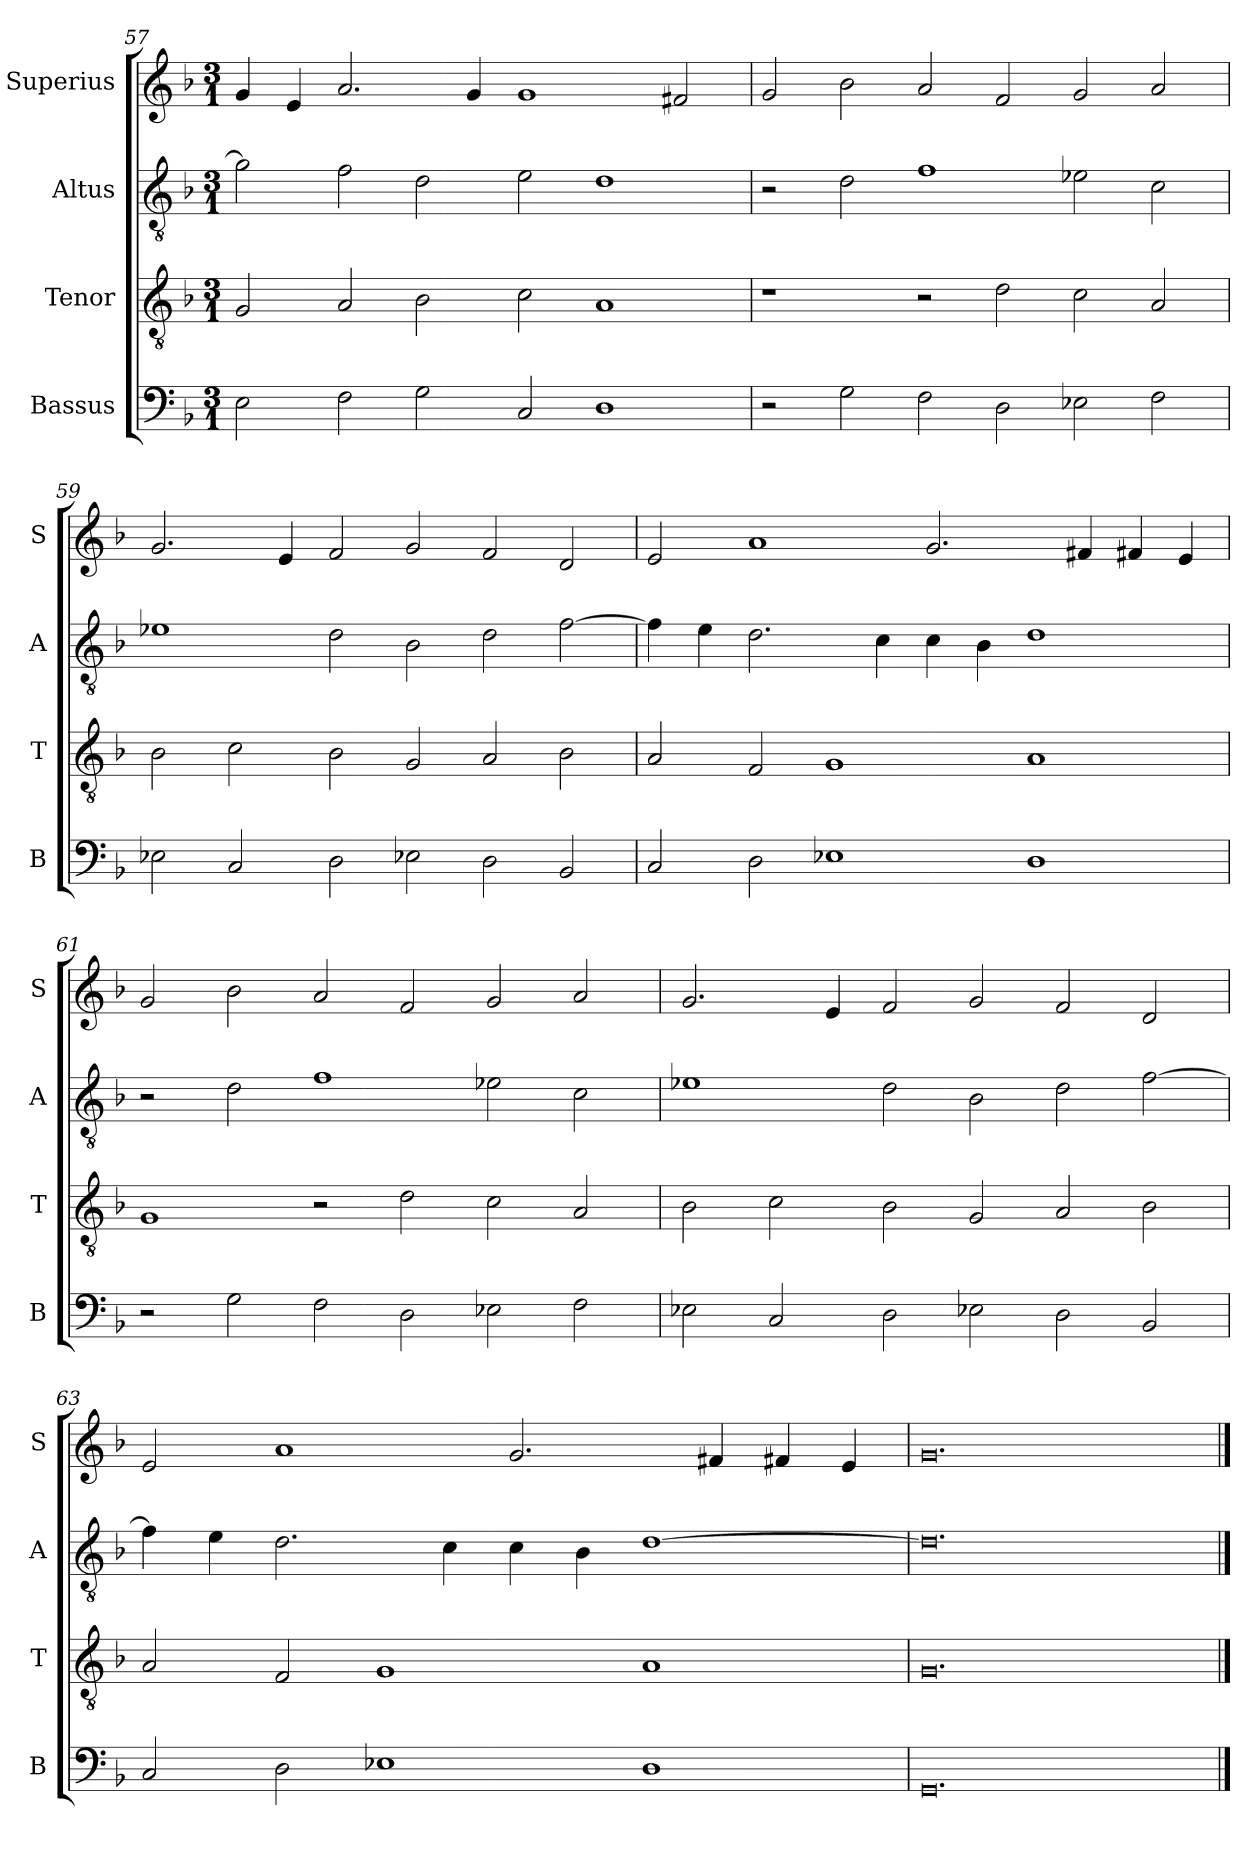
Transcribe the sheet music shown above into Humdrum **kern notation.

**kern	**kern	**kern	**kern
*part4	*part3	*part2	*part1
*staff4	*staff3	*staff2	*staff1
*I"Bassus	*I"Tenor	*I"Altus	*I"Superius
*I'B	*I'T	*I'A	*I'S
*clefF4	*clefGv2	*clefGv2	*clefG2
*k[b-]	*k[b-]	*k[b-]	*k[b-]
*M3/1	*M3/1	*M3/1	*M3/1
=57	=57	=57	=57
2E\	2G/	2g\]	4g/
.	.	.	4e/
2F\	2A/	2f\	2.a/
2G\	2B-\	2d\	.
.	.	.	4g/
2C/	2c\	2e\	1g
1D	1A	1d	.
.	.	.	2f#X/
=58	=58	=58	=58
2r	1r	2r	2g/
2G\	.	2d\	2b-\
2F\	2r	1f	2a/
2D\	2d\	.	2f/
2E-X\	2c\	2e-X\	2g/
2F\	2A/	2c\	2a/
=59	=59	=59	=59
2E-X\	2B-\	1e-X	2.g/
2C/	2c\	.	.
.	.	.	4e/
2D\	2B-\	2d\	2f/
2E-X\	2G/	2B-\	2g/
2D\	2A/	2d\	2f/
2BB-/	2B-\	[2f\	2d/
=60	=60	=60	=60
2C/	2A/	4f\]	2e/
.	.	4e\	.
2D\	2F/	2.d\	1a
1E-X	1G	.	.
.	.	4c\	.
.	.	4c\	2.g/
.	.	4B-\	.
1D	1A	1d	.
.	.	.	4f#X/
.	.	.	4f#X/
.	.	.	4e/
=61	=61	=61	=61
2r	1G	2r	2g/
2G\	.	2d\	2b-\
2F\	2r	1f	2a/
2D\	2d\	.	2f/
2E-X\	2c\	2e-X\	2g/
2F\	2A/	2c\	2a/
=62	=62	=62	=62
2E-X\	2B-\	1e-X	2.g/
2C/	2c\	.	.
.	.	.	4e/
2D\	2B-\	2d\	2f/
2E-X\	2G/	2B-\	2g/
2D\	2A/	2d\	2f/
2BB-/	2B-\	[2f\	2d/
=63	=63	=63	=63
2C/	2A/	4f\]	2e/
.	.	4e\	.
2D\	2F/	2.d\	1a
1E-X	1G	.	.
.	.	4c\	.
.	.	4c\	2.g/
.	.	4B-\	.
1D	1A	[1d	.
.	.	.	4f#X/
.	.	.	4f#X/
.	.	.	4e/
=64	=64	=64	=64
0.GG	0.G	0.d]	0.g
==	==	==	==
*-	*-	*-	*-
